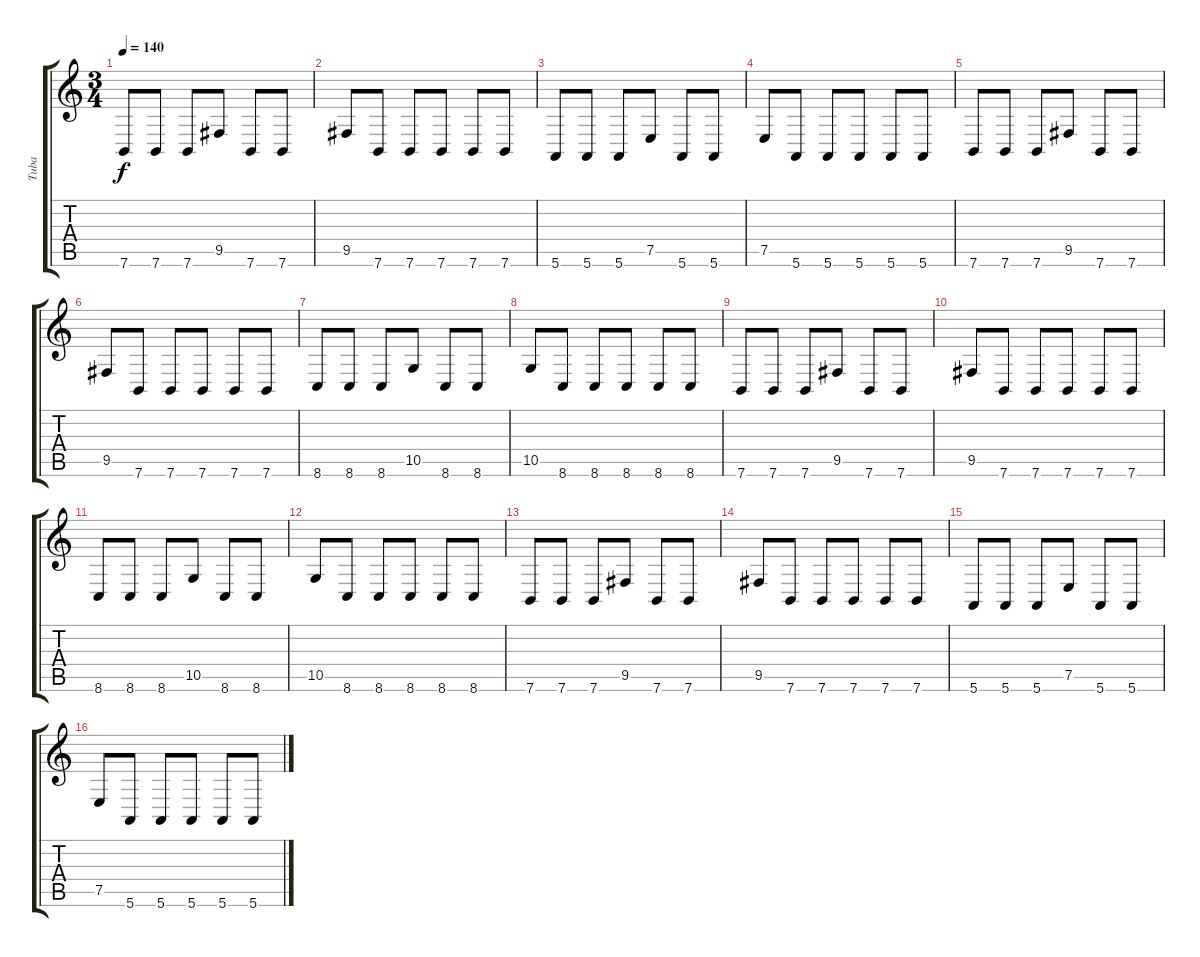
\track ("Tuba" "Tuba") {instrument tuba}
\staff {score tabs}
\tuning (E4 B3 G3 D3 A2 E2) {hide}
\ts (3 4)
\tempo 140
\clef g2
\ks c
7.6.8{dy f} 7.6.8 7.6.8 9.5.8 7.6.8 7.6.8 |
9.5.8 7.6.8 7.6.8 7.6.8 7.6.8 7.6.8 |
5.6.8 5.6.8 5.6.8 7.5.8 5.6.8 5.6.8 |
7.5.8 5.6.8 5.6.8 5.6.8 5.6.8 5.6.8 |
7.6.8 7.6.8 7.6.8 9.5.8 7.6.8 7.6.8 |
9.5.8 7.6.8 7.6.8 7.6.8 7.6.8 7.6.8 |
8.6.8 8.6.8 8.6.8 10.5.8 8.6.8 8.6.8 |
10.5.8 8.6.8 8.6.8 8.6.8 8.6.8 8.6.8 |
7.6.8 7.6.8 7.6.8 9.5.8 7.6.8 7.6.8 |
9.5.8 7.6.8 7.6.8 7.6.8 7.6.8 7.6.8 |
8.6.8 8.6.8 8.6.8 10.5.8 8.6.8 8.6.8 |
10.5.8 8.6.8 8.6.8 8.6.8 8.6.8 8.6.8 |
7.6.8 7.6.8 7.6.8 9.5.8 7.6.8 7.6.8 |
9.5.8 7.6.8 7.6.8 7.6.8 7.6.8 7.6.8 |
5.6.8 5.6.8 5.6.8 7.5.8 5.6.8 5.6.8 |
7.5.8 5.6.8 5.6.8 5.6.8 5.6.8 5.6.8
